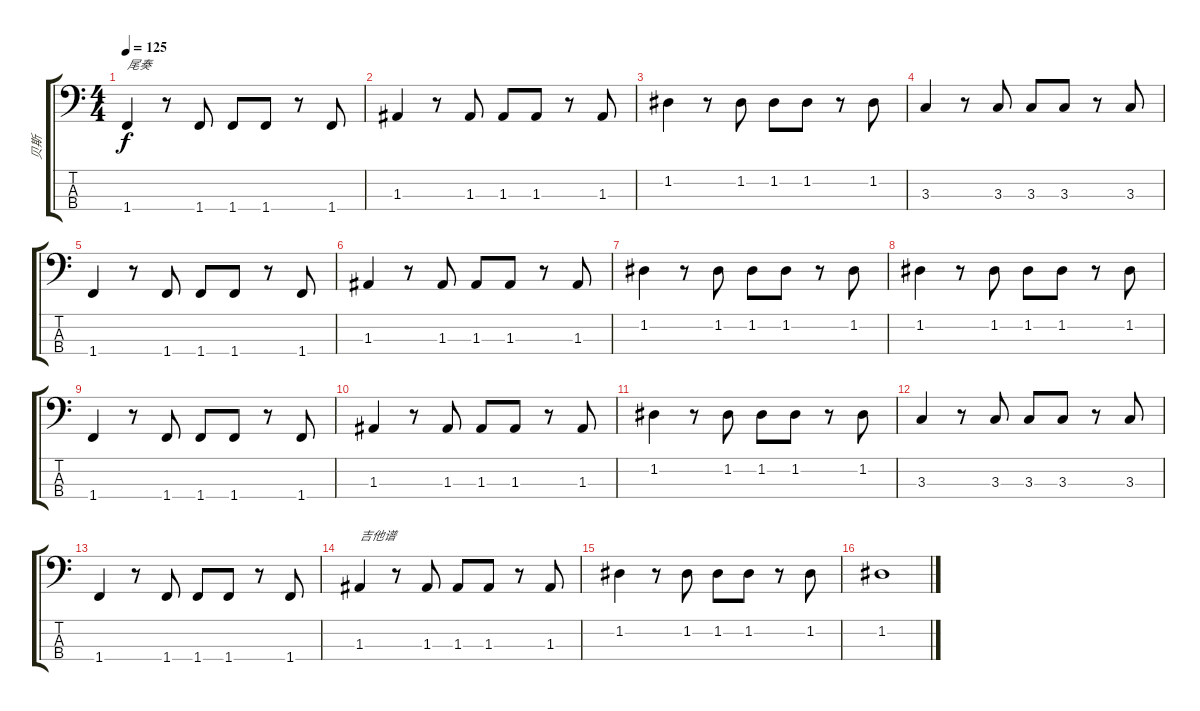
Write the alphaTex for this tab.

\track ("贝斯" "贝斯") {instrument electricbassfinger}
\staff {score tabs}
\tuning (G2 D2 A1 E1) {hide}
\ts (4 4)
\tempo 125
\clef f4
\ks c
1.4.4{txt "尾奏" dy f} r.8 1.4.8 1.4.8 1.4.8 r.8 1.4.8 |
1.3.4 r.8 1.3.8 1.3.8 1.3.8 r.8 1.3.8 |
1.2.4 r.8 1.2.8 1.2.8 1.2.8 r.8 1.2.8 |
3.3.4 r.8 3.3.8 3.3.8 3.3.8 r.8 3.3.8 |
1.4.4 r.8 1.4.8 1.4.8 1.4.8 r.8 1.4.8 |
1.3.4 r.8 1.3.8 1.3.8 1.3.8 r.8 1.3.8 |
1.2.4 r.8 1.2.8 1.2.8 1.2.8 r.8 1.2.8 |
1.2.4 r.8 1.2.8 1.2.8 1.2.8 r.8 1.2.8 |
1.4.4 r.8 1.4.8 1.4.8 1.4.8 r.8 1.4.8 |
1.3.4 r.8 1.3.8 1.3.8 1.3.8 r.8 1.3.8 |
1.2.4 r.8 1.2.8 1.2.8 1.2.8 r.8 1.2.8 |
3.3.4 r.8 3.3.8 3.3.8 3.3.8 r.8 3.3.8 |
1.4.4 r.8 1.4.8 1.4.8 1.4.8 r.8 1.4.8 |
1.3.4{txt "吉他谱"} r.8 1.3.8 1.3.8 1.3.8 r.8 1.3.8 |
1.2.4 r.8 1.2.8 1.2.8 1.2.8 r.8 1.2.8 |
1.2.1
